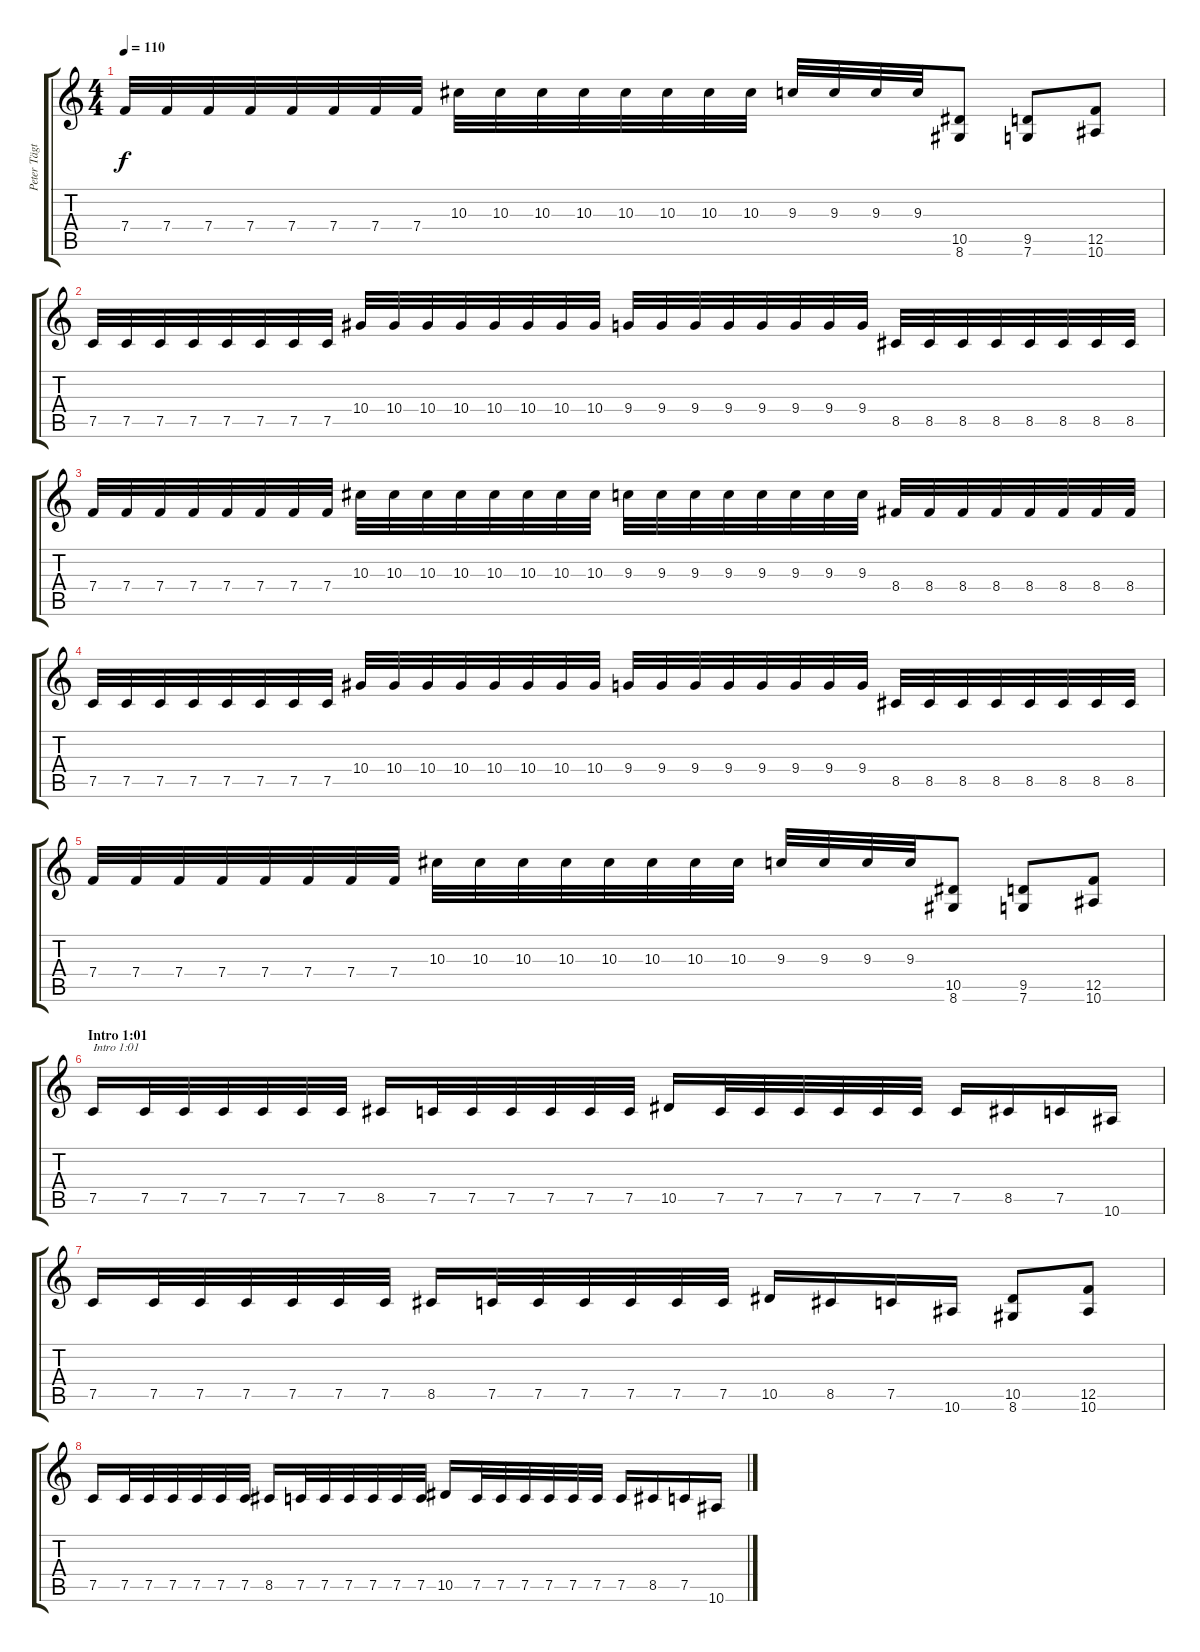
\track ("Peter Tägtgren (Lead)" "Peter Tägt") {instrument overdrivenguitar}
\staff {score tabs}
\tuning (C4 G3 Eb3 Bb2 F2 C2) {hide}
\ts (4 4)
\tempo 110
\clef g2
\ks c
7.4.32{dy f} 7.4.32 7.4.32 7.4.32 7.4.32 7.4.32 7.4.32 7.4.32 10.3.32 10.3.32 10.3.32 10.3.32 10.3.32 10.3.32 10.3.32 10.3.32 9.3.32 9.3.32 9.3.32 9.3.32 (10.5 8.6).8 (9.5 7.6).8 (12.5 10.6).8 |
7.5.32 7.5.32 7.5.32 7.5.32 7.5.32 7.5.32 7.5.32 7.5.32 10.4.32 10.4.32 10.4.32 10.4.32 10.4.32 10.4.32 10.4.32 10.4.32 9.4.32 9.4.32 9.4.32 9.4.32 9.4.32 9.4.32 9.4.32 9.4.32 8.5.32 8.5.32 8.5.32 8.5.32 8.5.32 8.5.32 8.5.32 8.5.32 |
7.4.32 7.4.32 7.4.32 7.4.32 7.4.32 7.4.32 7.4.32 7.4.32 10.3.32 10.3.32 10.3.32 10.3.32 10.3.32 10.3.32 10.3.32 10.3.32 9.3.32 9.3.32 9.3.32 9.3.32 9.3.32 9.3.32 9.3.32 9.3.32 8.4.32 8.4.32 8.4.32 8.4.32 8.4.32 8.4.32 8.4.32 8.4.32 |
7.5.32 7.5.32 7.5.32 7.5.32 7.5.32 7.5.32 7.5.32 7.5.32 10.4.32 10.4.32 10.4.32 10.4.32 10.4.32 10.4.32 10.4.32 10.4.32 9.4.32 9.4.32 9.4.32 9.4.32 9.4.32 9.4.32 9.4.32 9.4.32 8.5.32 8.5.32 8.5.32 8.5.32 8.5.32 8.5.32 8.5.32 8.5.32 |
7.4.32 7.4.32 7.4.32 7.4.32 7.4.32 7.4.32 7.4.32 7.4.32 10.3.32 10.3.32 10.3.32 10.3.32 10.3.32 10.3.32 10.3.32 10.3.32 9.3.32 9.3.32 9.3.32 9.3.32 (10.5 8.6).8 (9.5 7.6).8 (12.5 10.6).8 |
\section ("" "Intro 1:01")
7.5.16{txt "Intro 1:01"} 7.5.32 7.5.32 7.5.32 7.5.32 7.5.32 7.5.32 8.5.16 7.5.32 7.5.32 7.5.32 7.5.32 7.5.32 7.5.32 10.5.16 7.5.32 7.5.32 7.5.32 7.5.32 7.5.32 7.5.32 7.5.16 8.5.16 7.5.16 10.6.16 |
7.5.16 7.5.32 7.5.32 7.5.32 7.5.32 7.5.32 7.5.32 8.5.16 7.5.32 7.5.32 7.5.32 7.5.32 7.5.32 7.5.32 10.5.16 8.5.16 7.5.16 10.6.16 (10.5 8.6).8 (12.5 10.6).8 |
7.5.16 7.5.32 7.5.32 7.5.32 7.5.32 7.5.32 7.5.32 8.5.16 7.5.32 7.5.32 7.5.32 7.5.32 7.5.32 7.5.32 10.5.16 7.5.32 7.5.32 7.5.32 7.5.32 7.5.32 7.5.32 7.5.16 8.5.16 7.5.16 10.6.16
